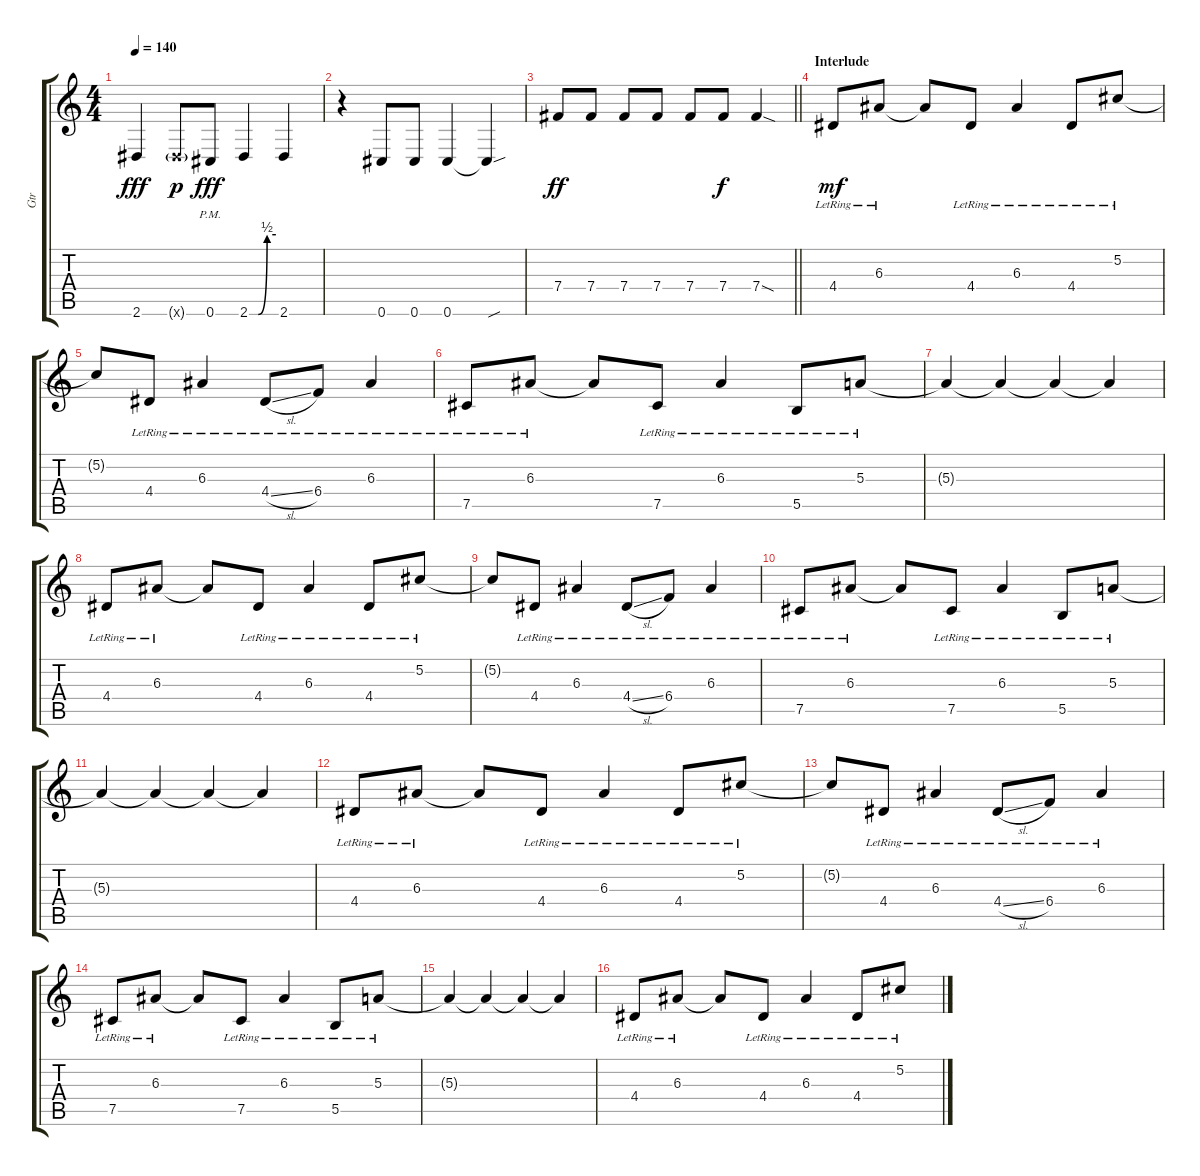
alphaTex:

\track ("Gtr" "Gtr") {instrument distortionguitar}
\staff {score tabs}
\tuning (Db4 Ab3 E3 B2 Gb2 Db2) {hide}
\ts (4 4)
\tempo 140
\clef g2
\ks c
2.6.4{dy fff} 2.6{g x}.8{dy p} 0.6{pm}.8{dy fff} 2.6{be (custom 0 0 20 0 40 2 60 2)}.4 2.6.4 |
r.4 0.6.8 0.6.8 0.6.4 0.6{sou t}.4 |
\barLineRight lightlight
7.4.8{dy ff} 7.4.8 7.4.8 7.4.8 7.4.8 7.4.8{dy f} 7.4{sod}.4 |
\section ("" "Interlude")
4.4{lr}.8{dy mf instrument electricguitarclean} 6.3{lr}.8 6.3{t}.8 4.4{lr}.8 6.3{lr}.4 4.4{lr}.8 5.2{lr}.8 |
5.2{t}.8 4.4{lr}.8 6.3{lr}.4 4.4{sl lr}.8 6.4{lr}.8 6.3{lr}.4 |
7.5{lr}.8 6.3{lr}.8 6.3{t}.8 7.5{lr}.8 6.3{lr}.4 5.5{lr}.8 5.3{lr}.8 |
5.3{t}.4 5.3{t}.4 5.3{t}.4 5.3{t}.4 |
4.4{lr}.8 6.3{lr}.8 6.3{t}.8 4.4{lr}.8 6.3{lr}.4 4.4{lr}.8 5.2{lr}.8 |
5.2{t}.8 4.4{lr}.8 6.3{lr}.4 4.4{sl lr}.8 6.4{lr}.8 6.3{lr}.4 |
7.5{lr}.8 6.3{lr}.8 6.3{t}.8 7.5{lr}.8 6.3{lr}.4 5.5{lr}.8 5.3{lr}.8 |
5.3{t}.4 5.3{t}.4 5.3{t}.4 5.3{t}.4 |
4.4{lr}.8 6.3{lr}.8 6.3{t}.8 4.4{lr}.8 6.3{lr}.4 4.4{lr}.8 5.2{lr}.8 |
5.2{t}.8 4.4{lr}.8 6.3{lr}.4 4.4{sl lr}.8 6.4{lr}.8 6.3{lr}.4 |
7.5{lr}.8 6.3{lr}.8 6.3{t}.8 7.5{lr}.8 6.3{lr}.4 5.5{lr}.8 5.3{lr}.8 |
5.3{t}.4 5.3{t}.4 5.3{t}.4 5.3{t}.4 |
4.4{lr}.8 6.3{lr}.8 6.3{t}.8 4.4{lr}.8 6.3{lr}.4 4.4{lr}.8 5.2{lr}.8
